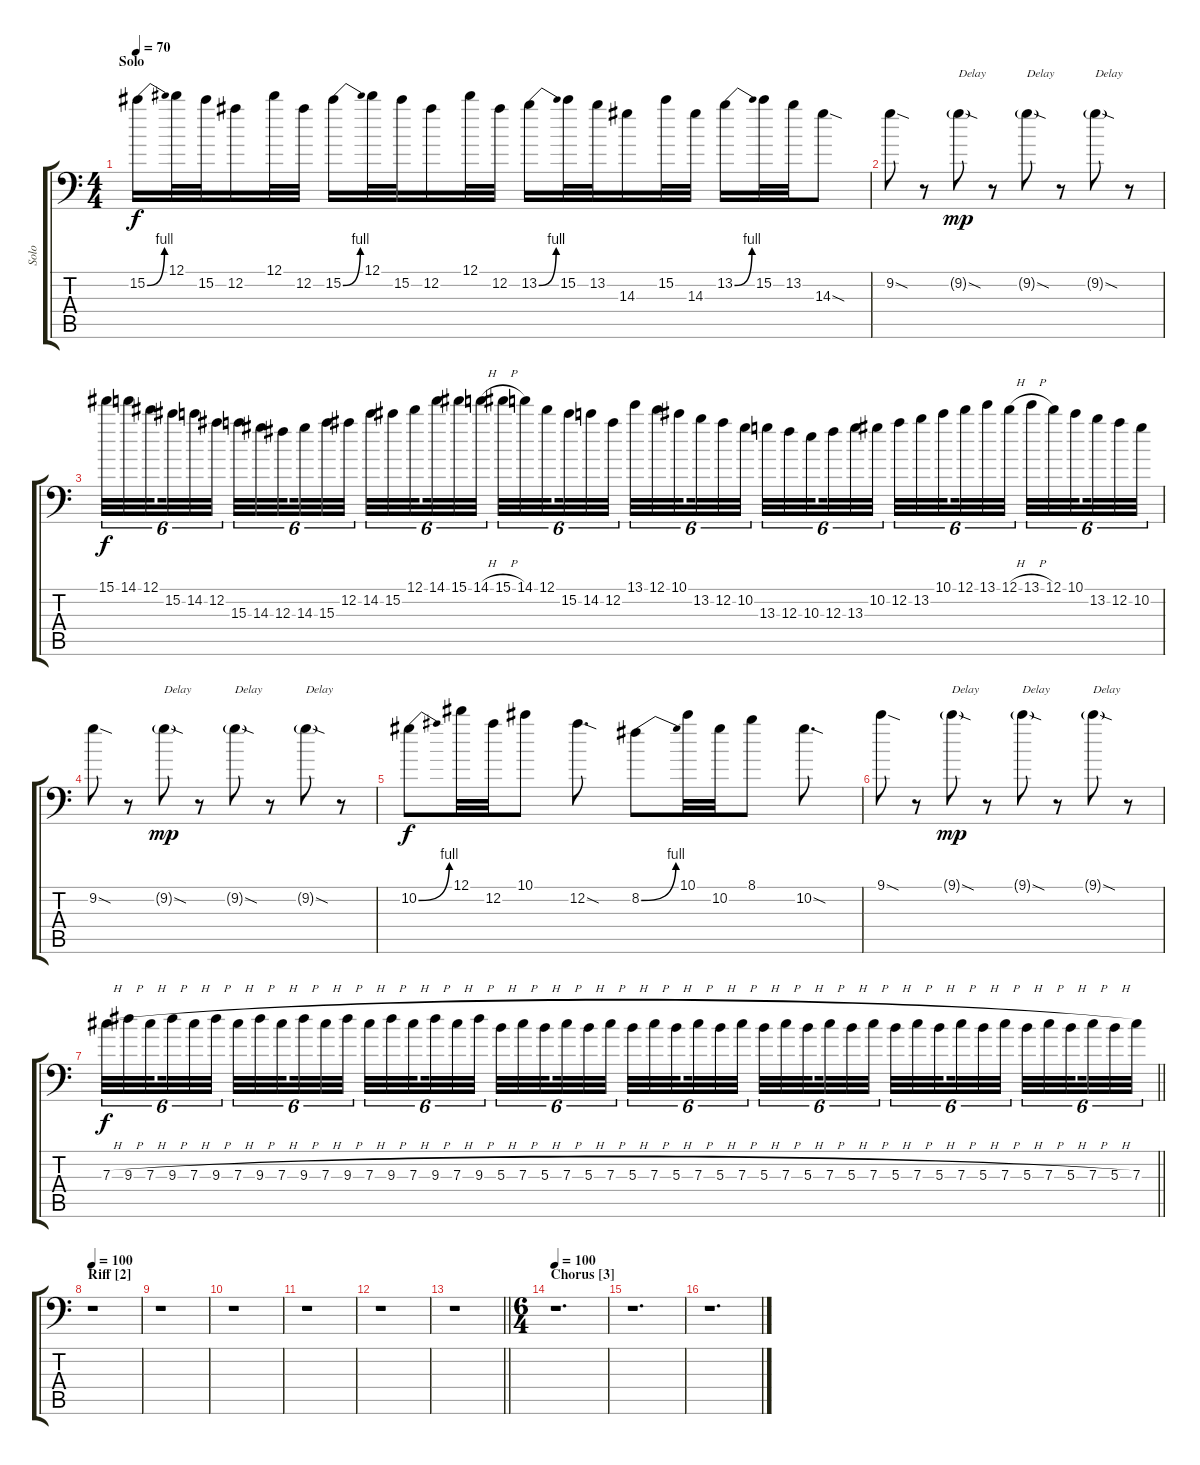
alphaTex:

\track ("Solo" "Solo") {instrument distortionguitar}
\staff {score tabs}
\tuning (Eb4 Bb3 Gb3 Db3 Ab2 Bb1) {hide}
\ts (4 4)
\section ("" "Solo")
\tempo 70
\clef f4
\ks c
15.2{be (bend 0 0 60 4)}.16{dy f volume 16} 12.1.32 15.2.32 12.2.16 12.1.32 12.2.32 15.2{be (bend 0 0 60 4)}.16 12.1.32 15.2.32 12.2.16 12.1.32 12.2.32 13.2{be (bend 0 0 60 4)}.16 15.2.32 13.2.32 14.3.16 15.2.32 14.3.32 13.2{be (bend 0 0 60 4)}.16 15.2.32 13.2.32 14.3{sod}.8 |
9.2{sod}.8 r.8 9.2{sod g}.8{txt "Delay" dy mp balance 14} r.8 9.2{sod g}.8{txt "Delay" volume 11 balance 2} r.8 9.2{sod g}.8{txt "Delay" volume 10 balance 14} r.8 |
15.1.32{tu (6 4) dy f volume 16 balance 8} 14.1.32{tu (6 4)} 12.1.32{tu (6 4) beam splitsecondary} 15.2.32{tu (6 4)} 14.2.32{tu (6 4)} 12.2.32{tu (6 4) beam splitsecondary} 15.3.32{tu (6 4)} 14.3.32{tu (6 4)} 12.3.32{tu (6 4) beam splitsecondary} 14.3.32{tu (6 4)} 15.3.32{tu (6 4)} 12.2.32{tu (6 4)} 14.2.32{tu (6 4)} 15.2.32{tu (6 4)} 12.1.32{tu (6 4) beam splitsecondary} 14.1.32{tu (6 4)} 15.1.32{tu (6 4)} 14.1{h}.32{tu (6 4) beam splitsecondary} 15.1{h}.32{tu (6 4)} 14.1.32{tu (6 4)} 12.1.32{tu (6 4) beam splitsecondary} 15.2.32{tu (6 4)} 14.2.32{tu (6 4)} 12.2.32{tu (6 4)} 13.1.32{tu (6 4)} 12.1.32{tu (6 4)} 10.1.32{tu (6 4) beam splitsecondary} 13.2.32{tu (6 4)} 12.2.32{tu (6 4)} 10.2.32{tu (6 4) beam splitsecondary} 13.3.32{tu (6 4)} 12.3.32{tu (6 4)} 10.3.32{tu (6 4) beam splitsecondary} 12.3.32{tu (6 4)} 13.3.32{tu (6 4)} 10.2.32{tu (6 4)} 12.2.32{tu (6 4)} 13.2.32{tu (6 4)} 10.1.32{tu (6 4) beam splitsecondary} 12.1.32{tu (6 4)} 13.1.32{tu (6 4)} 12.1{h}.32{tu (6 4) beam splitsecondary} 13.1{h}.32{tu (6 4)} 12.1.32{tu (6 4)} 10.1.32{tu (6 4) beam splitsecondary} 13.2.32{tu (6 4)} 12.2.32{tu (6 4)} 10.2.32{tu (6 4)} |
9.2{sod}.8 r.8 9.2{sod g}.8{txt "Delay" dy mp balance 14} r.8 9.2{sod g}.8{txt "Delay" volume 11 balance 2} r.8 9.2{sod g}.8{txt "Delay" volume 10 balance 14} r.8 |
10.2{be (bend 0 0 60 4)}.8{dy f volume 16 balance 8} 12.1.32 12.2.32 10.1.8 12.2{sod}.8{d} 8.2{be (bend 0 0 60 4)}.8 10.1.32 10.2.32 8.1.8 10.2{sod}.8{d} |
9.1{sod}.8 r.8 9.1{sod g}.8{txt "Delay" dy mp balance 14} r.8 9.1{sod g}.8{txt "Delay" volume 11 balance 2} r.8 9.1{sod g}.8{txt "Delay" volume 10 balance 14} r.8 |
\barLineRight lightlight
7.3{h}.32{tu (6 4) dy f volume 16 balance 8} 9.3{h}.32{tu (6 4)} 7.3{h}.32{tu (6 4) beam splitsecondary} 9.3{h}.32{tu (6 4)} 7.3{h}.32{tu (6 4)} 9.3{h}.32{tu (6 4) beam splitsecondary} 7.3{h}.32{tu (6 4)} 9.3{h}.32{tu (6 4)} 7.3{h}.32{tu (6 4) beam splitsecondary} 9.3{h}.32{tu (6 4)} 7.3{h}.32{tu (6 4)} 9.3{h}.32{tu (6 4)} 7.3{h}.32{tu (6 4)} 9.3{h}.32{tu (6 4)} 7.3{h}.32{tu (6 4) beam splitsecondary} 9.3{h}.32{tu (6 4)} 7.3{h}.32{tu (6 4)} 9.3{h}.32{tu (6 4) beam splitsecondary} 5.3{h}.32{tu (6 4)} 7.3{h}.32{tu (6 4)} 5.3{h}.32{tu (6 4) beam splitsecondary} 7.3{h}.32{tu (6 4)} 5.3{h}.32{tu (6 4)} 7.3{h}.32{tu (6 4)} 5.3{h}.32{tu (6 4)} 7.3{h}.32{tu (6 4)} 5.3{h}.32{tu (6 4) beam splitsecondary} 7.3{h}.32{tu (6 4)} 5.3{h}.32{tu (6 4)} 7.3{h}.32{tu (6 4) beam splitsecondary} 5.3{h}.32{tu (6 4)} 7.3{h}.32{tu (6 4)} 5.3{h}.32{tu (6 4) beam splitsecondary} 7.3{h}.32{tu (6 4)} 5.3{h}.32{tu (6 4)} 7.3{h}.32{tu (6 4)} 5.3{h}.32{tu (6 4)} 7.3{h}.32{tu (6 4)} 5.3{h}.32{tu (6 4) beam splitsecondary} 7.3{h}.32{tu (6 4)} 5.3{h}.32{tu (6 4)} 7.3{h}.32{tu (6 4) beam splitsecondary} 5.3{h}.32{tu (6 4)} 7.3{h}.32{tu (6 4)} 5.3{h}.32{tu (6 4) beam splitsecondary} 7.3{h}.32{tu (6 4)} 5.3{h}.32{tu (6 4)} 7.3.32{tu (6 4)} |
\section ("" "Riff [2]")
\tempo 100
r.1 |
r.1 |
r.1 |
r.1 |
r.1 |
\barLineRight lightlight
r.1 |
\ts (6 4)
\section ("" "Chorus [3]")
\tempo 100
r.1{d} |
r.1{d} |
r.1{d}
